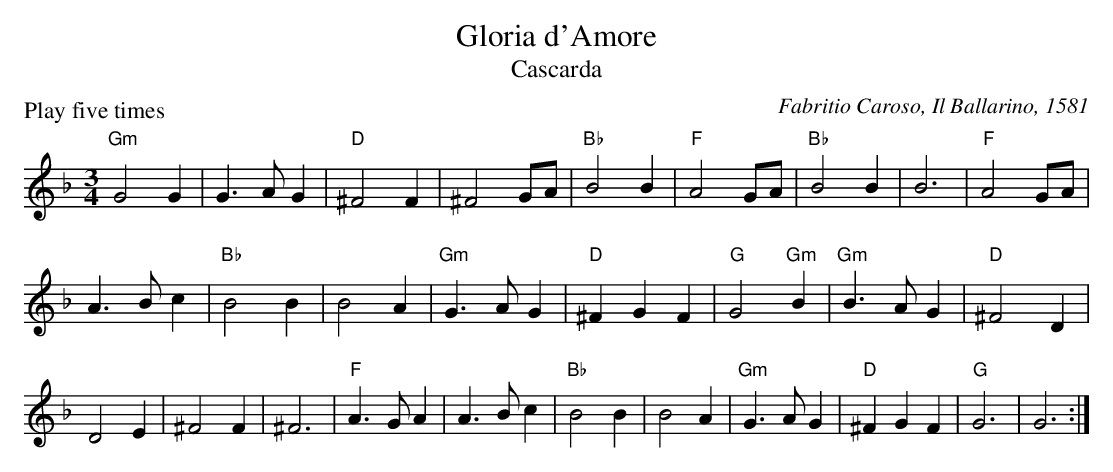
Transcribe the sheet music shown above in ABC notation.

X:1
T:Gloria d'Amore
C:Fabritio Caroso, Il Ballarino, 1581
T:Cascarda
P:Play five times
M:3/4
L:1/8
K:D minor
"Gm"G4G2 | G3AG2 | "D"^F4F2 | ^F4GA | "Bb"B4B2 | "F"A4GA | "Bb"B4B2 | B6 | "F"A4GA |
A3Bc2 | "Bb"B4B2 | B4A2 | "Gm"G3AG2 | "D"^F2G2F2 | "G"G4"Gm"B2 | "Gm"B3AG2 | "D"^F4D2 |
D4E2 | ^F4F2 | ^F6 | "F"A3GA2 | A3Bc2 | "Bb"B4B2 | B4A2 | "Gm"G3AG2 | "D"^F2G2F2 | "G"G6 | G6 :|
